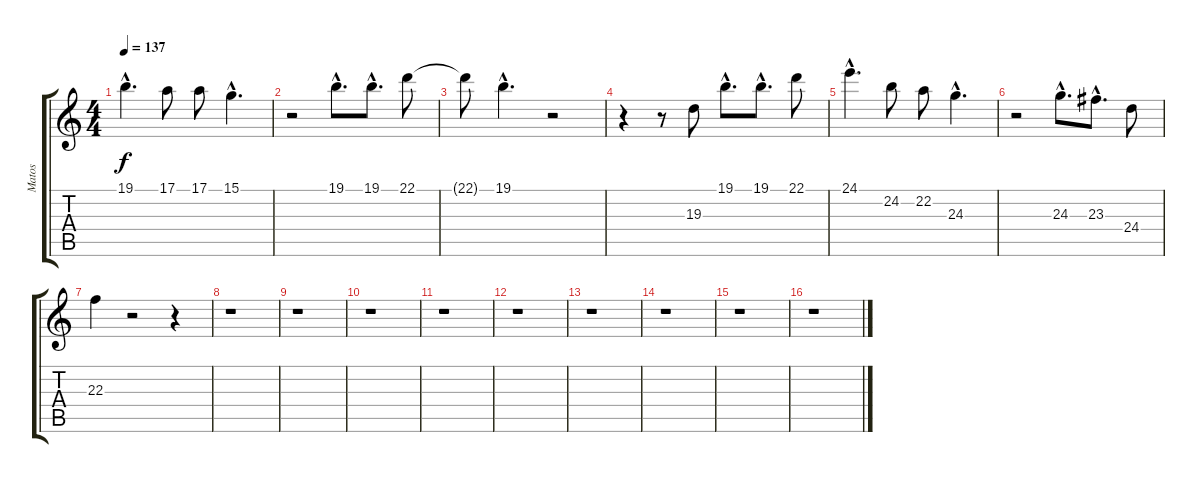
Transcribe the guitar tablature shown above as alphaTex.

\track ("Matos" "Matos") {instrument lead6voice}
\staff {score tabs}
\tuning (E4 B3 G3 D3 A2 E2) {hide}
\ts (4 4)
\tempo 137
\clef g2
\ks c
19.1{hac}.4{d dy f} 17.1.8 17.1.8 15.1{hac}.4{d} |
r.2 19.1{hac}.8{d} 19.1{hac}.8{d} 22.1.8 |
22.1{t}.8 19.1{hac}.4{d} r.2 |
r.4 r.8 19.3.8 19.1{hac}.8{d} 19.1{hac}.8{d} 22.1.8 |
24.1{hac}.4{d} 24.2.8 22.2.8 24.3{hac}.4{d} |
r.2 24.3{hac}.8{d} 23.3{hac}.8{d} 24.4.8 |
22.3.4 r.2 r.4 |
r.1 |
r.1 |
r.1 |
r.1 |
r.1 |
r.1 |
r.1 |
r.1 |
r.1
